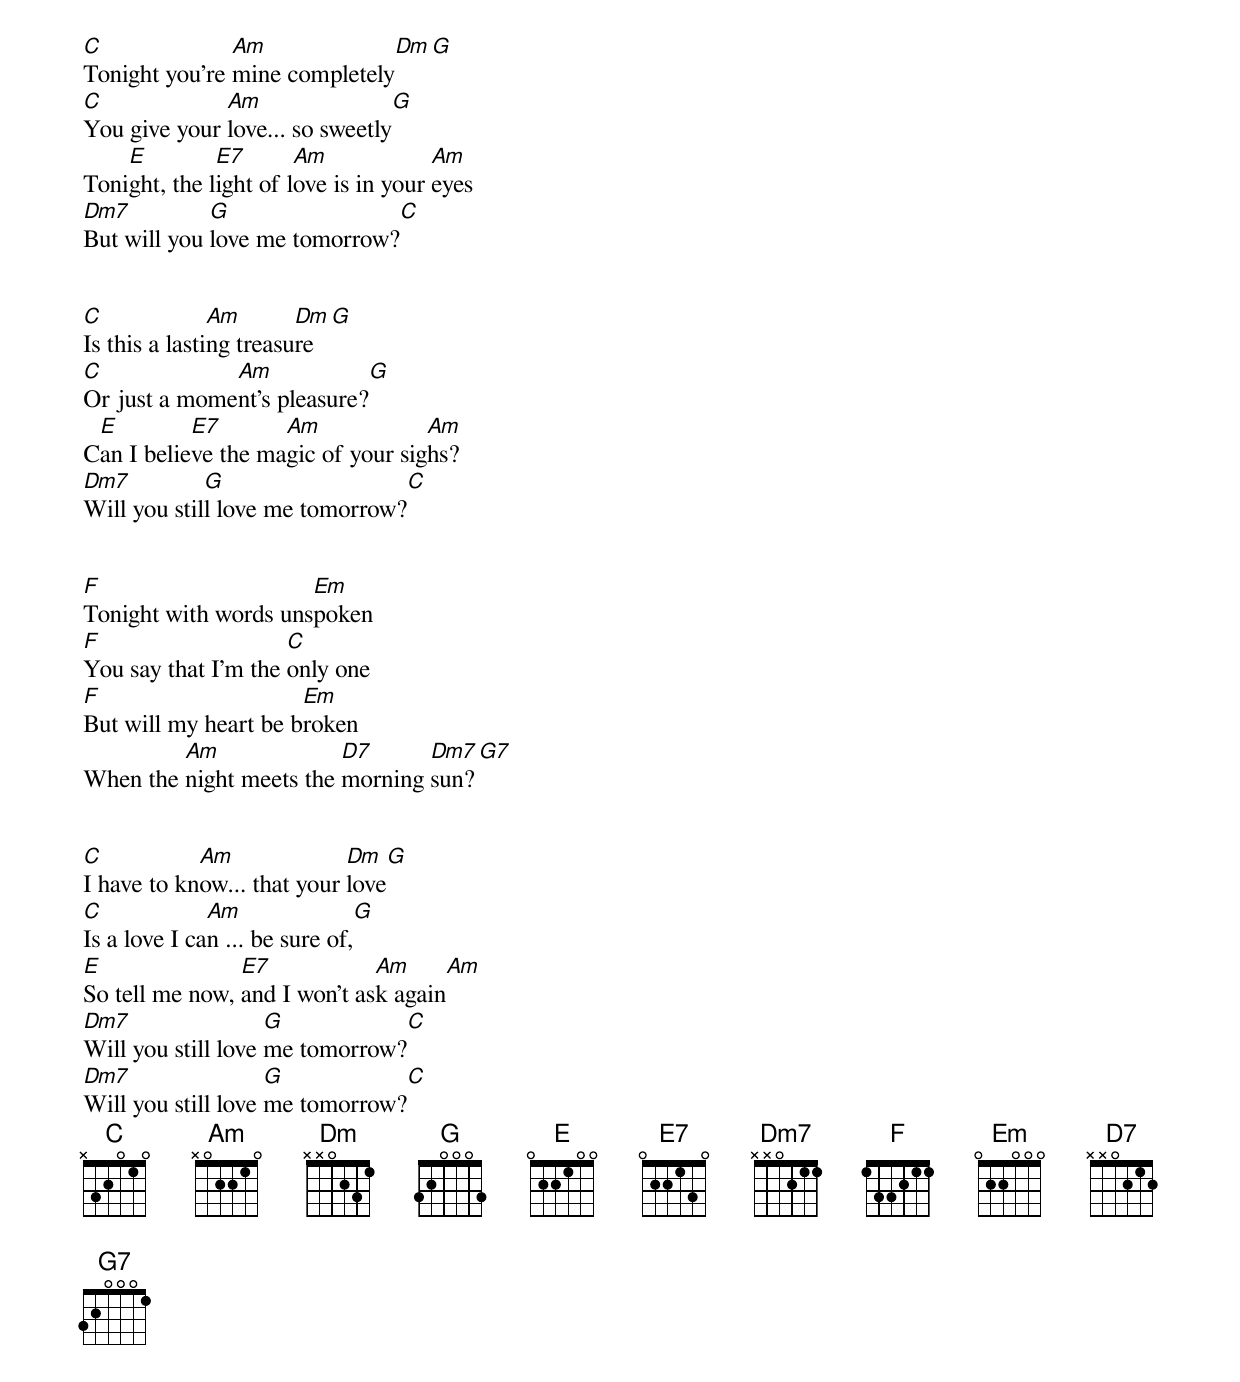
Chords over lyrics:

C              Am                 Dm      G
Tonight you're mine completely
C             Am                           G
You give your love... so sweetly
    E         E7       Am             Am
Tonight, the light of love is in your eyes
Dm7          G                  C
But will you love me tomorrow?


C              Am       Dm      G
Is this a lasting treasure
C             Am               G
Or just a moment's pleasure?
 E         E7       Am             Am
Can I believe the magic of your sighs?
Dm7          G                  C
Will you still love me tomorrow?


F                     Em
Tonight with words unspoken
F                    C
You say that I'm the only one
F                     Em
But will my heart be broken
         Am              D7      Dm7   G7
When the night meets the morning sun?


C           Am              Dm      G
I have to know... that your love
C             Am               G
Is a love I can ... be sure of,
E               E7            Am             Am
So tell me now, and I won't ask again
Dm7                 G                  C
Will you still love me tomorrow?
Dm7                 G                  C
Will you still love me tomorrow?
